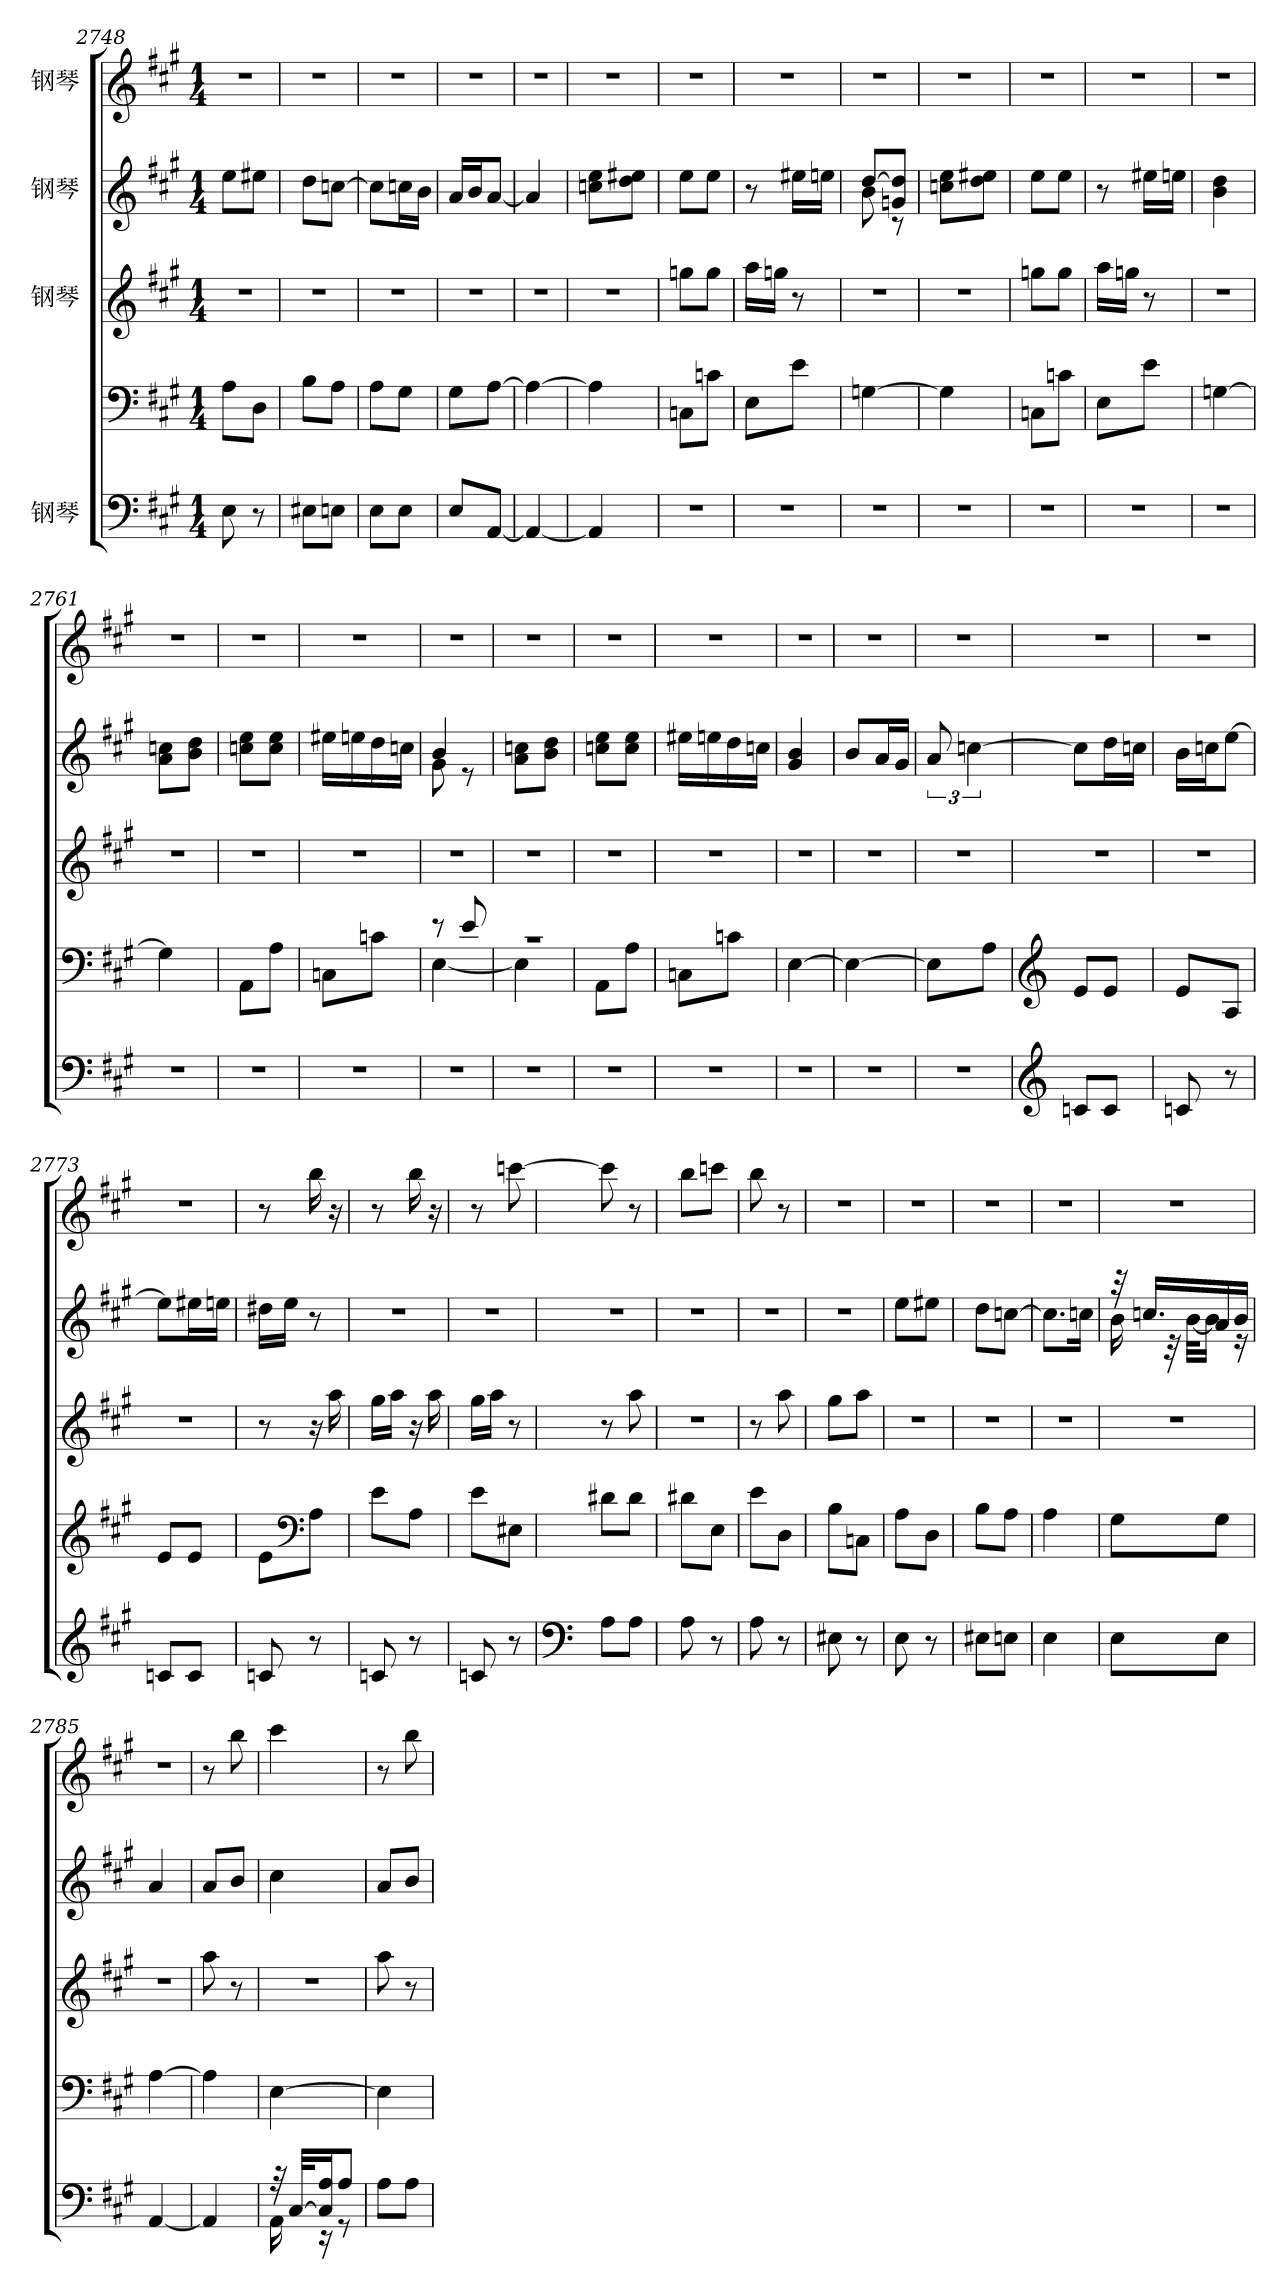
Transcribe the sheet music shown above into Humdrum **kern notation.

**kern	**kern	**kern	**kern	**kern
*part4	*part4	*part3	*part2	*part1
*staff5	*staff4	*staff3	*staff2	*staff1
*I"钢琴	*	*I"钢琴	*I"钢琴	*I"钢琴
*clefF4	*clefF4	*clefG2	*clefG2	*clefG2
*k[f#c#g#]	*k[f#c#g#]	*k[f#c#g#]	*k[f#c#g#]	*k[f#c#g#]
*M1/4	*M1/4	*M1/4	*M1/4	*M1/4
=2748	=2748	=2748	=2748	=2748
8E\	8A\L	4r	8ee\L	4r
8r	8D\J	.	8ee#X\J	.
=2749	=2749	=2749	=2749	=2749
8E#X\L	8B\L	4r	8dd\L	4r
8En\J	8A\J	.	[8ccn\J	.
=2750	=2750	=2750	=2750	=2750
8E\L	8A\L	4r	8cc\L]	4r
8E\J	8G#\J	.	16ccn\L	.
.	.	.	16b\JJ	.
=2751	=2751	=2751	=2751	=2751
8E/L	8G#\L	4r	16a/LL	4r
.	.	.	16b/J	.
[8AA/J	[8A\J	.	[8a/J	.
=2752	=2752	=2752	=2752	=2752
4AA/_	4A\_	4r	4a/]	4r
=2753	=2753	=2753	=2753	=2753
4AA/]	4A\]	4r	8ccn\ 8ee\L	4r
.	.	.	8dd\ 8ee#X\J	.
=2754	=2754	=2754	=2754	=2754
4r	8Cn\L	8ggn\L	8ee\L	4r
.	8cn\J	8gg\J	8ee\J	.
!!LO:PB:g=z
=2755	=2755	=2755	=2755	=2755
4r	8E\L	16aa\LL	8r	4r
.	.	16ggn\JJ	.	.
.	8e\J	8r	16ee#X\LL	.
.	.	.	16een\JJ	.
=2756	=2756	=2756	=2756	=2756
*	*	*	*^	*
4r	[4Gn\	4r	[8dd/L	8b\	4r
.	.	.	8gn/ 8dd/]J	8r	.
*	*	*	*v	*v	*
=2757	=2757	=2757	=2757	=2757
4r	4G\]	4r	8ccn\ 8ee\L	4r
.	.	.	8dd\ 8ee#X\J	.
=2758	=2758	=2758	=2758	=2758
4r	8Cn\L	8ggn\L	8ee\L	4r
.	8cn\J	8gg\J	8ee\J	.
=2759	=2759	=2759	=2759	=2759
4r	8E\L	16aa\LL	8r	4r
.	.	16ggn\JJ	.	.
.	8e\J	8r	16ee#X\LL	.
.	.	.	16een\JJ	.
=2760	=2760	=2760	=2760	=2760
4r	[4Gn\	4r	4b\ 4dd\	4r
=2761	=2761	=2761	=2761	=2761
4r	4G\]	4r	8a\ 8ccn\L	4r
.	.	.	8b\ 8dd\J	.
=2762	=2762	=2762	=2762	=2762
4r	8AA\L	4r	8ccn\ 8ee\L	4r
.	8A\J	.	8cc\ 8ee\J	.
=2763	=2763	=2763	=2763	=2763
4r	8Cn\L	4r	16ee#X\LL	4r
.	.	.	16een\	.
.	8cn\J	.	16dd\	.
.	.	.	16ccn\JJ	.
!!LO:LB:g=z
=2764	=2764	=2764	=2764	=2764
*	*^	*	*^	*
4r	8r	[4E\	4r	4b/	8g#\	4r
.	8e/	.	.	.	8r	.
*	*	*	*	*v	*v	*
=2765	=2765	=2765	=2765	=2765	=2765
4r	4r	4E\]	4r	8a\ 8ccn\L	4r
.	.	.	.	8b\ 8dd\J	.
*	*v	*v	*	*	*
=2766	=2766	=2766	=2766	=2766
4r	8AA\L	4r	8ccn\ 8ee\L	4r
.	8A\J	.	8cc\ 8ee\J	.
=2767	=2767	=2767	=2767	=2767
4r	8Cn\L	4r	16ee#X\LL	4r
.	.	.	16een\	.
.	8cn\J	.	16dd\	.
.	.	.	16ccn\JJ	.
=2768	=2768	=2768	=2768	=2768
4r	[4E\	4r	4g#/ 4b/	4r
=2769	=2769	=2769	=2769	=2769
4r	4E\_	4r	8b/L	4r
.	.	.	16a/L	.
.	.	.	16g#/JJ	.
=2770	=2770	=2770	=2770	=2770
4r	8E\L]	4r	12a/	4r
.	.	.	[6ccn\	.
.	8A\J	.	.	.
=2771	=2771	=2771	=2771	=2771
*clefG2	*clefG2	*	*	*
8cn/L	8e/L	4r	8cc\L]	4r
8c/J	8e/J	.	16dd\L	.
.	.	.	16ccn\JJ	.
=2772	=2772	=2772	=2772	=2772
8cn/	8e/L	4r	16b\LL	4r
.	.	.	16ccn\J	.
8r	8A/J	.	[8ee\J	.
!!LO:PB:g=z
=2773	=2773	=2773	=2773	=2773
8cn/L	8e/L	4r	8ee\L]	4r
8c/J	8e/J	.	16ee#X\L	.
.	.	.	16een\JJ	.
=2774	=2774	=2774	=2774	=2774
8cn/	8e\L	8r	16dd#X\LL	8r
.	.	.	16ee\JJ	.
*	*clefF4	*	*	*
8r	8A\J	16r	8r	16bb\
.	.	16aa\	.	16r
=2775	=2775	=2775	=2775	=2775
8cn/	8e\L	16gg#\LL	4r	8r
.	.	16aa\JJ	.	.
8r	8A\J	16r	.	16bb\
.	.	16aa\	.	16r
=2776	=2776	=2776	=2776	=2776
8cn/	8e\L	16gg#\LL	4r	8r
.	.	16aa\JJ	.	.
8r	8E#X\J	8r	.	[8cccn\
=2777	=2777	=2777	=2777	=2777
*clefF4	*	*	*	*
8A\L	8d#X\L	8r	4r	8ccc\]
8A\J	8d#\J	8aa\	.	8r
=2778	=2778	=2778	=2778	=2778
8A\	8d#X\L	4r	4r	8bb\L
8r	8E\J	.	.	8cccn\J
=2779	=2779	=2779	=2779	=2779
8A\	8e\L	8r	4r	8bb\
8r	8D\J	8aa\	.	8r
=2780	=2780	=2780	=2780	=2780
8E#X\	8B\L	8gg#\L	4r	4r
8r	8Cn\J	8aa\J	.	.
!!LO:LB:g=z
=2781	=2781	=2781	=2781	=2781
8E\	8A\L	4r	8ee\L	4r
8r	8D\J	.	8ee#X\J	.
=2782	=2782	=2782	=2782	=2782
8E#X\L	8B\L	4r	8dd\L	4r
8En\J	8A\J	.	[8ccn\J	.
=2783	=2783	=2783	=2783	=2783
4E\	4A\	4r	8.cc\L]	4r
.	.	.	16ccn\Jk	.
=2784	=2784	=2784	=2784	=2784
*	*	*	*^	*
8E\L	8G#\L	4r	32r	16b\	4r
.	.	.	16.ccn/LL	.	.
.	.	.	.	32r	.
.	.	.	.	[32b\KLL	.
8E\J	8G#\J	.	16a/	16b\JJ]	.
.	.	.	16b/JJ	16r	.
*	*	*	*v	*v	*
=2785	=2785	=2785	=2785	=2785
[4AA/	[4A\	4r	4a/	4r
=2786	=2786	=2786	=2786	=2786
4AA/]	4A\]	8aa\	8a/L	8r
.	.	8r	8b/J	8bb\
=2787	=2787	=2787	=2787	=2787
*^	*	*	*	*
32r	16AA\	[4E\	4r	4cc#\	4ccc#\
[32C#/KLL	.	.	.	.	.
16C#/] 16A/J	16r	.	.	.	.
8A/J	8r	.	.	.	.
*v	*v	*	*	*	*
=2788	=2788	=2788	=2788	=2788
8A\L	4E\]	8aa\	8a/L	8r
8A\J	.	8r	8b/J	8bb\
=	=	=	=	=
*-	*-	*-	*-	*-
